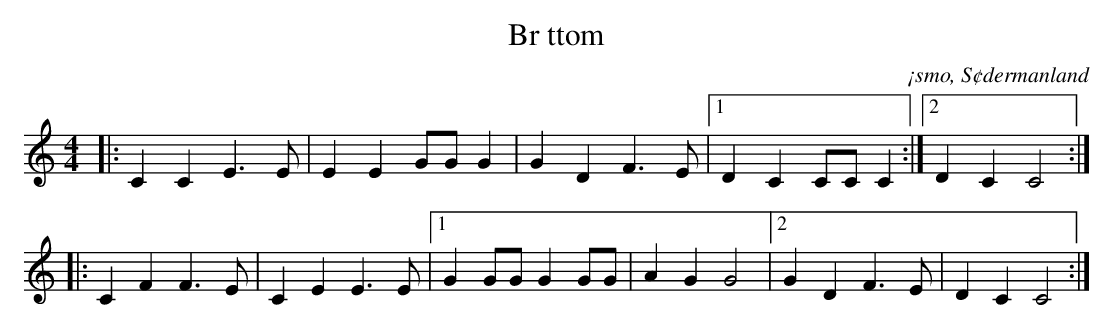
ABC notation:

X:1
T:Br ttom
O:¡smo, S¢dermanland
M:4/4
L:1/8
K:C
|: C2C2 E3E | E2E2 GGG2 | G2D2 F3E  |1 D2C2 CCC2 :|2 D2C2 C4 :|
|: C2F2 F3E | C2E2 E3E  |1 G2GG G2GG | A2G2 G4    |2 G2D2 F3E | D2C2 C4 :|
